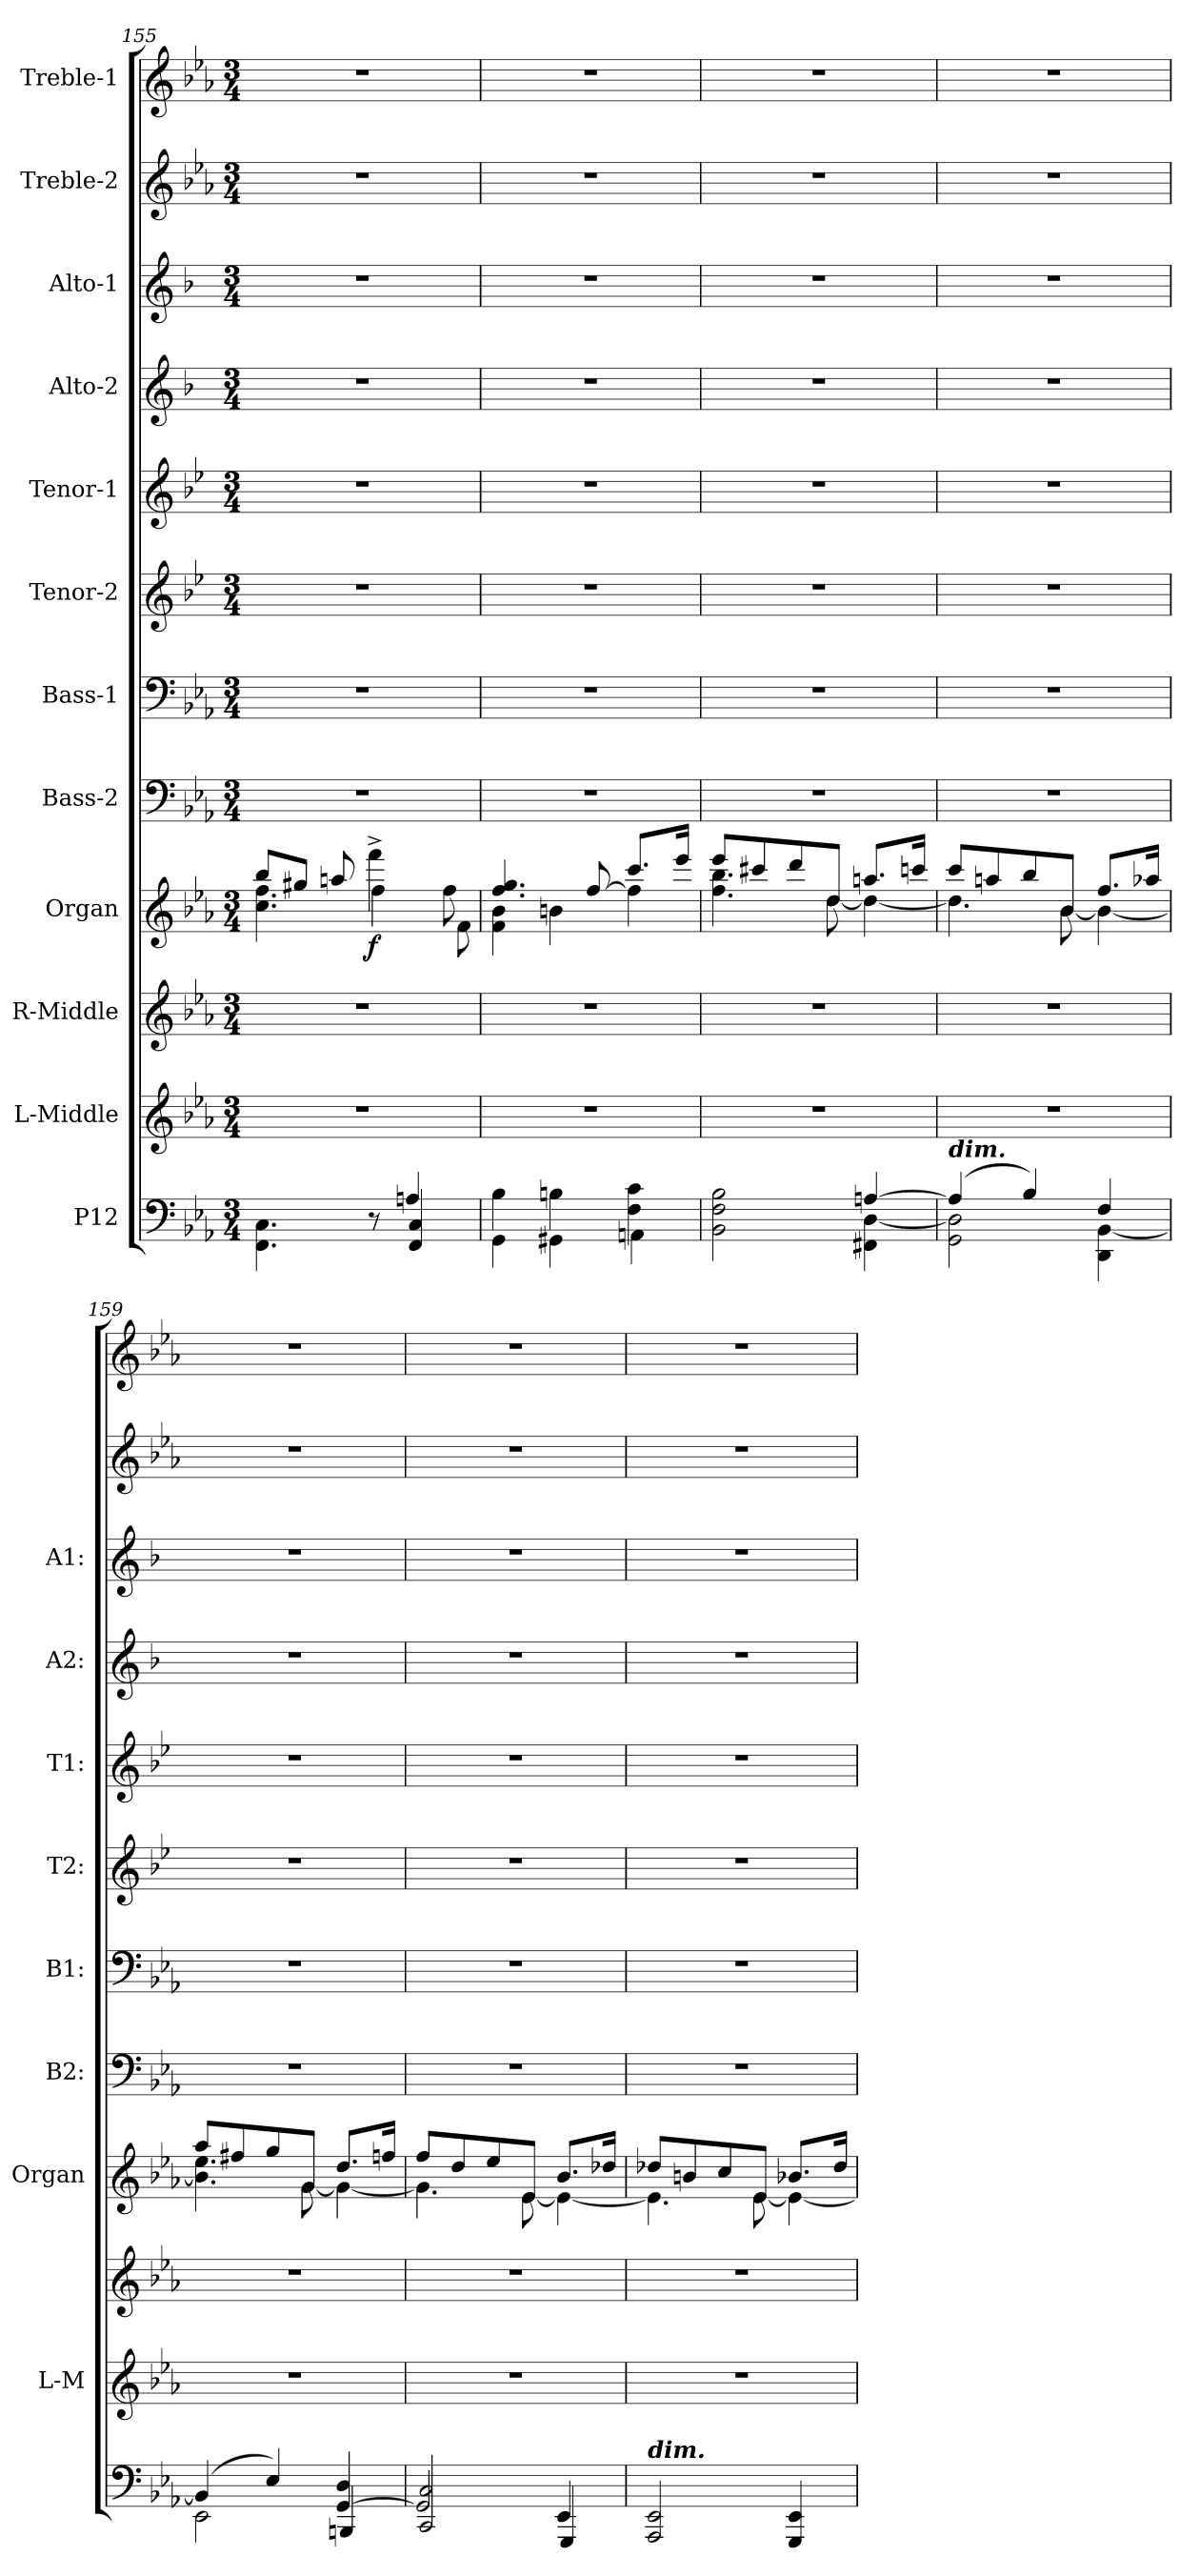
**kern	**kern	**kern	**kern	**dynam	**kern	**kern	**kern	**kern	**kern	**kern	**kern	**kern
*part12	*part11	*part10	*part9	*part9	*part8	*part7	*part6	*part5	*part4	*part3	*part2	*part1
*staff12	*staff11	*staff10	*staff9	*staff9	*staff8	*staff7	*staff6	*staff5	*staff4	*staff3	*staff2	*staff1
*I"P12	*I"L-Middle	*I"R-Middle	*I"Organ	*	*I"Bass-2	*I"Bass-1	*I"Tenor-2	*I"Tenor-1	*I"Alto-2	*I"Alto-1	*I"Treble-2	*I"Treble-1
*	*I'L-M	*	*I'Organ	*	*I'B2:	*I'B1:	*I'T2:	*I'T1:	*I'A2:	*I'A1:	*	*
*clefF4	*clefG2	*clefG2	*clefG2	*	*clefF4	*clefF4	*clefG2	*clefG2	*clefG2	*clefG2	*clefG2	*clefG2
*	*	*	*	*	*	*	*ITrd4c7	*ITrd4c7	*ITrd1c2	*ITrd1c2	*ITrd-7c-12	*ITrd-7c-12
*k[b-e-a-]	*k[b-e-a-]	*k[b-e-a-]	*k[b-e-a-]	*	*k[b-e-a-]	*k[b-e-a-]	*k[b-e-a-]	*k[b-e-a-]	*k[b-e-a-]	*k[b-e-a-]	*k[b-e-a-]	*k[b-e-a-]
*E-:	*E-:	*E-:	*E-:	*	*E-:	*E-:	*E-:	*E-:	*E-:	*E-:	*E-:	*E-:
*M3/4	*M3/4	*M3/4	*M3/4	*	*M3/4	*M3/4	*M3/4	*M3/4	*M3/4	*M3/4	*M3/4	*M3/4
=155	=155	=155	=155	=155	=155	=155	=155	=155	=155	=155	=155	=155
*^	*	*	*^	*	*	*	*	*	*	*	*	*
2ryy	4.FF\ 4.C\	2.r	2.r	8bb-/L	4.cc\ 4.ff\	.	2.r	2.r	2.r	2.r	2.r	2.r	2.r	2.r
.	.	.	.	8gg#X/J	.	.	.	.	.	.	.	.	.	.
.	.	.	.	8aan/	.	.	.	.	.	.	.	.	.	.
!	!	!	!	!	!	!LO:DY:b	!	!	!	!	!	!	!	!
.	8r	.	.	4fff^\	4ff\	f	.	.	.	.	.	.	.	.
4An/	4FF/ 4C/	.	.	.	.	.	.	.	.	.	.	.	.	.
.	.	.	.	8ff\	8f\	.	.	.	.	.	.	.	.	.
=156	=156	=156	=156	=156	=156	=156	=156	=156	=156	=156	=156	=156	=156	=156
4B-\	4GG\	2.r	2.r	4.ff/ 4.gg/	4f\ 4b-\	.	2.r	2.r	2.r	2.r	2.r	2.r	2.r	2.r
4Bn\	4GG#X\	.	.	.	4bn\	.	.	.	.	.	.	.	.	.
.	.	.	.	[8ff/	.	.	.	.	.	.	.	.	.	.
4F\ 4c\	4AAn\	.	.	8.ccc/L	4ff\]	.	.	.	.	.	.	.	.	.
.	.	.	.	16eee-/Jk	.	.	.	.	.	.	.	.	.	.
!!LO:PB:g=z
=157	=157	=157	=157	=157	=157	=157	=157	=157	=157	=157	=157	=157	=157	=157
2BB-\ 2F\ 2B-\	2ryy	2.r	2.r	8eee-/L	4.ff\ 4.bb-\	.	2.r	2.r	2.r	2.r	2.r	2.r	2.r	2.r
.	.	.	.	8ccc#X/	.	.	.	.	.	.	.	.	.	.
.	.	.	.	8ddd/	.	.	.	.	.	.	.	.	.	.
.	.	.	.	8dd/J	[8dd\	.	.	.	.	.	.	.	.	.
[4An/	4FF#X\ [4D\	.	.	8.aan/L	4dd\_	.	.	.	.	.	.	.	.	.
.	.	.	.	16cccn/Jk	.	.	.	.	.	.	.	.	.	.
=158	=158	=158	=158	=158	=158	=158	=158	=158	=158	=158	=158	=158	=158	=158
!LO:TX:a:Bi:t=dim.	!	!	!	!	!	!	!	!	!	!	!	!	!	!
(>4A/]	2GG\ 2D\]	2.r	2.r	8ccc/L	4.dd\]	.	2.r	2.r	2.r	2.r	2.r	2.r	2.r	2.r
.	.	.	.	8aan/	.	.	.	.	.	.	.	.	.	.
4B-/)	.	.	.	8bb-/	.	.	.	.	.	.	.	.	.	.
.	.	.	.	8b-/J	[8b-\	.	.	.	.	.	.	.	.	.
4F/	4DD\ [4BB-\	.	.	8.ff/L	4b-\_	.	.	.	.	.	.	.	.	.
.	.	.	.	16aa-X/Jk	.	.	.	.	.	.	.	.	.	.
=159	=159	=159	=159	=159	=159	=159	=159	=159	=159	=159	=159	=159	=159	=159
(>4BB-/]	2EE-\	2.r	2.r	8aa-/L	4.b-\] 4.ee-\	.	2.r	2.r	2.r	2.r	2.r	2.r	2.r	2.r
.	.	.	.	8ff#X/	.	.	.	.	.	.	.	.	.	.
4E-/)	.	.	.	8gg/	.	.	.	.	.	.	.	.	.	.
.	.	.	.	8g/J	[8g\	.	.	.	.	.	.	.	.	.
[4GG/ 4D/	4BBBn/	.	.	8.dd/L	4g\_	.	.	.	.	.	.	.	.	.
.	.	.	.	16ffn/Jk	.	.	.	.	.	.	.	.	.	.
=160	=160	=160	=160	=160	=160	=160	=160	=160	=160	=160	=160	=160	=160	=160
2GG/]	2CC/ 2C/	2.r	2.r	8ff/L	4.g\]	.	2.r	2.r	2.r	2.r	2.r	2.r	2.r	2.r
.	.	.	.	8dd/	.	.	.	.	.	.	.	.	.	.
.	.	.	.	8ee-/	.	.	.	.	.	.	.	.	.	.
.	.	.	.	8e-/J	[8e-\	.	.	.	.	.	.	.	.	.
4EE-/	4GGG/	.	.	8.b-/L	4e-\_	.	.	.	.	.	.	.	.	.
.	.	.	.	16dd-X/Jk	.	.	.	.	.	.	.	.	.	.
*v	*v	*	*	*	*	*	*	*	*	*	*	*	*	*
!!LO:PB:g=z
=161	=161	=161	=161	=161	=161	=161	=161	=161	=161	=161	=161	=161	=161
!LO:TX:a:Bi:t=dim.	!	!	!	!	!	!	!	!	!	!	!	!	!
2AAA-/ 2EE-/	2.r	2.r	8dd-X/L	4.e-\]	.	2.r	2.r	2.r	2.r	2.r	2.r	2.r	2.r
.	.	.	8bn/	.	.	.	.	.	.	.	.	.	.
.	.	.	8cc/	.	.	.	.	.	.	.	.	.	.
.	.	.	8e-/J	[8e-\	.	.	.	.	.	.	.	.	.
4GGG/ 4EE-/	.	.	8.b-X/L	4e-\_	.	.	.	.	.	.	.	.	.
.	.	.	16dd-/Jk	.	.	.	.	.	.	.	.	.	.
*	*	*	*v	*v	*	*	*	*	*	*	*	*	*
=	=	=	=	=	=	=	=	=	=	=	=	=
*-	*-	*-	*-	*-	*-	*-	*-	*-	*-	*-	*-	*-
